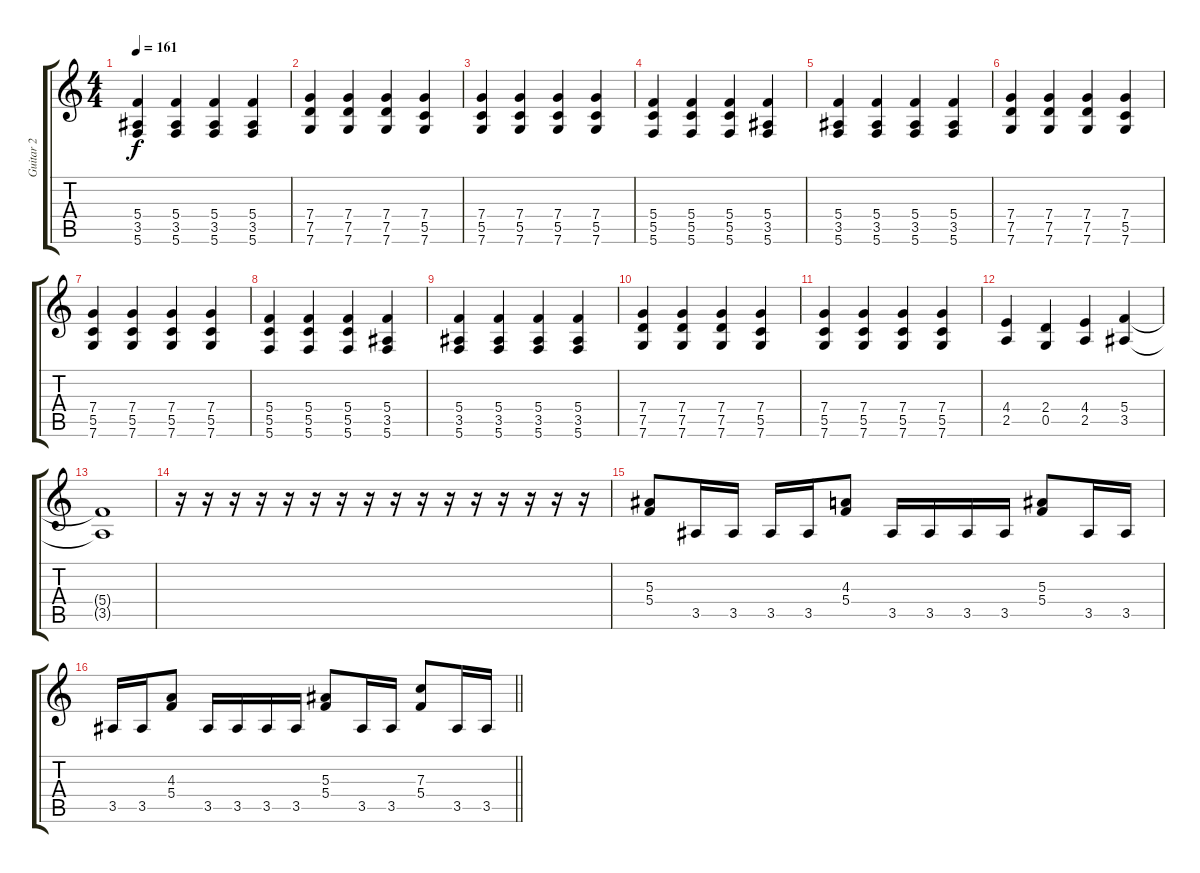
\track ("Guitar 2" "Guitar 2") {instrument overdrivenguitar}
\staff {score tabs}
\tuning (D4 A3 F3 C3 G2 C2) {hide}
\ts (4 4)
\tempo 161
\clef g2
\ks c
(5.4 3.5 5.6).4{dy f} (5.4 3.5 5.6).4 (5.4 3.5 5.6).4 (5.4 3.5 5.6).4 |
(7.4 7.5 7.6).4 (7.4 7.5 7.6).4 (7.4 7.5 7.6).4 (7.4 5.5 7.6).4 |
(7.4 5.5 7.6).4 (7.4 5.5 7.6).4 (7.4 5.5 7.6).4 (7.4 5.5 7.6).4 |
(5.4 5.5 5.6).4 (5.4 5.5 5.6).4 (5.4 5.5 5.6).4 (5.4 3.5 5.6).4 |
(5.4 3.5 5.6).4 (5.4 3.5 5.6).4 (5.4 3.5 5.6).4 (5.4 3.5 5.6).4 |
(7.4 7.5 7.6).4 (7.4 7.5 7.6).4 (7.4 7.5 7.6).4 (7.4 5.5 7.6).4 |
(7.4 5.5 7.6).4 (7.4 5.5 7.6).4 (7.4 5.5 7.6).4 (7.4 5.5 7.6).4 |
(5.4 5.5 5.6).4 (5.4 5.5 5.6).4 (5.4 5.5 5.6).4 (5.4 3.5 5.6).4 |
(5.4 3.5 5.6).4 (5.4 3.5 5.6).4 (5.4 3.5 5.6).4 (5.4 3.5 5.6).4 |
(7.4 7.5 7.6).4 (7.4 7.5 7.6).4 (7.4 7.5 7.6).4 (7.4 5.5 7.6).4 |
(7.4 5.5 7.6).4 (7.4 5.5 7.6).4 (7.4 5.5 7.6).4 (7.4 5.5 7.6).4 |
(4.4 2.5).4 (2.4 0.5).4 (4.4 2.5).4 (5.4 3.5).4 |
(5.4{t} 3.5{t}).1 |
r.16 r.16 r.16 r.16 r.16 r.16 r.16 r.16 r.16 r.16 r.16 r.16 r.16 r.16 r.16 r.16 |
(5.3 5.4).8 3.5.16 3.5.16 3.5.16 3.5.16 (4.3 5.4).8 3.5.16 3.5.16 3.5.16 3.5.16 (5.3 5.4).8 3.5.16 3.5.16 |
\barLineRight lightlight
3.5.16 3.5.16 (4.3 5.4).8 3.5.16 3.5.16 3.5.16 3.5.16 (5.3 5.4).8 3.5.16 3.5.16 (7.3 5.4).8 3.5.16 3.5.16
